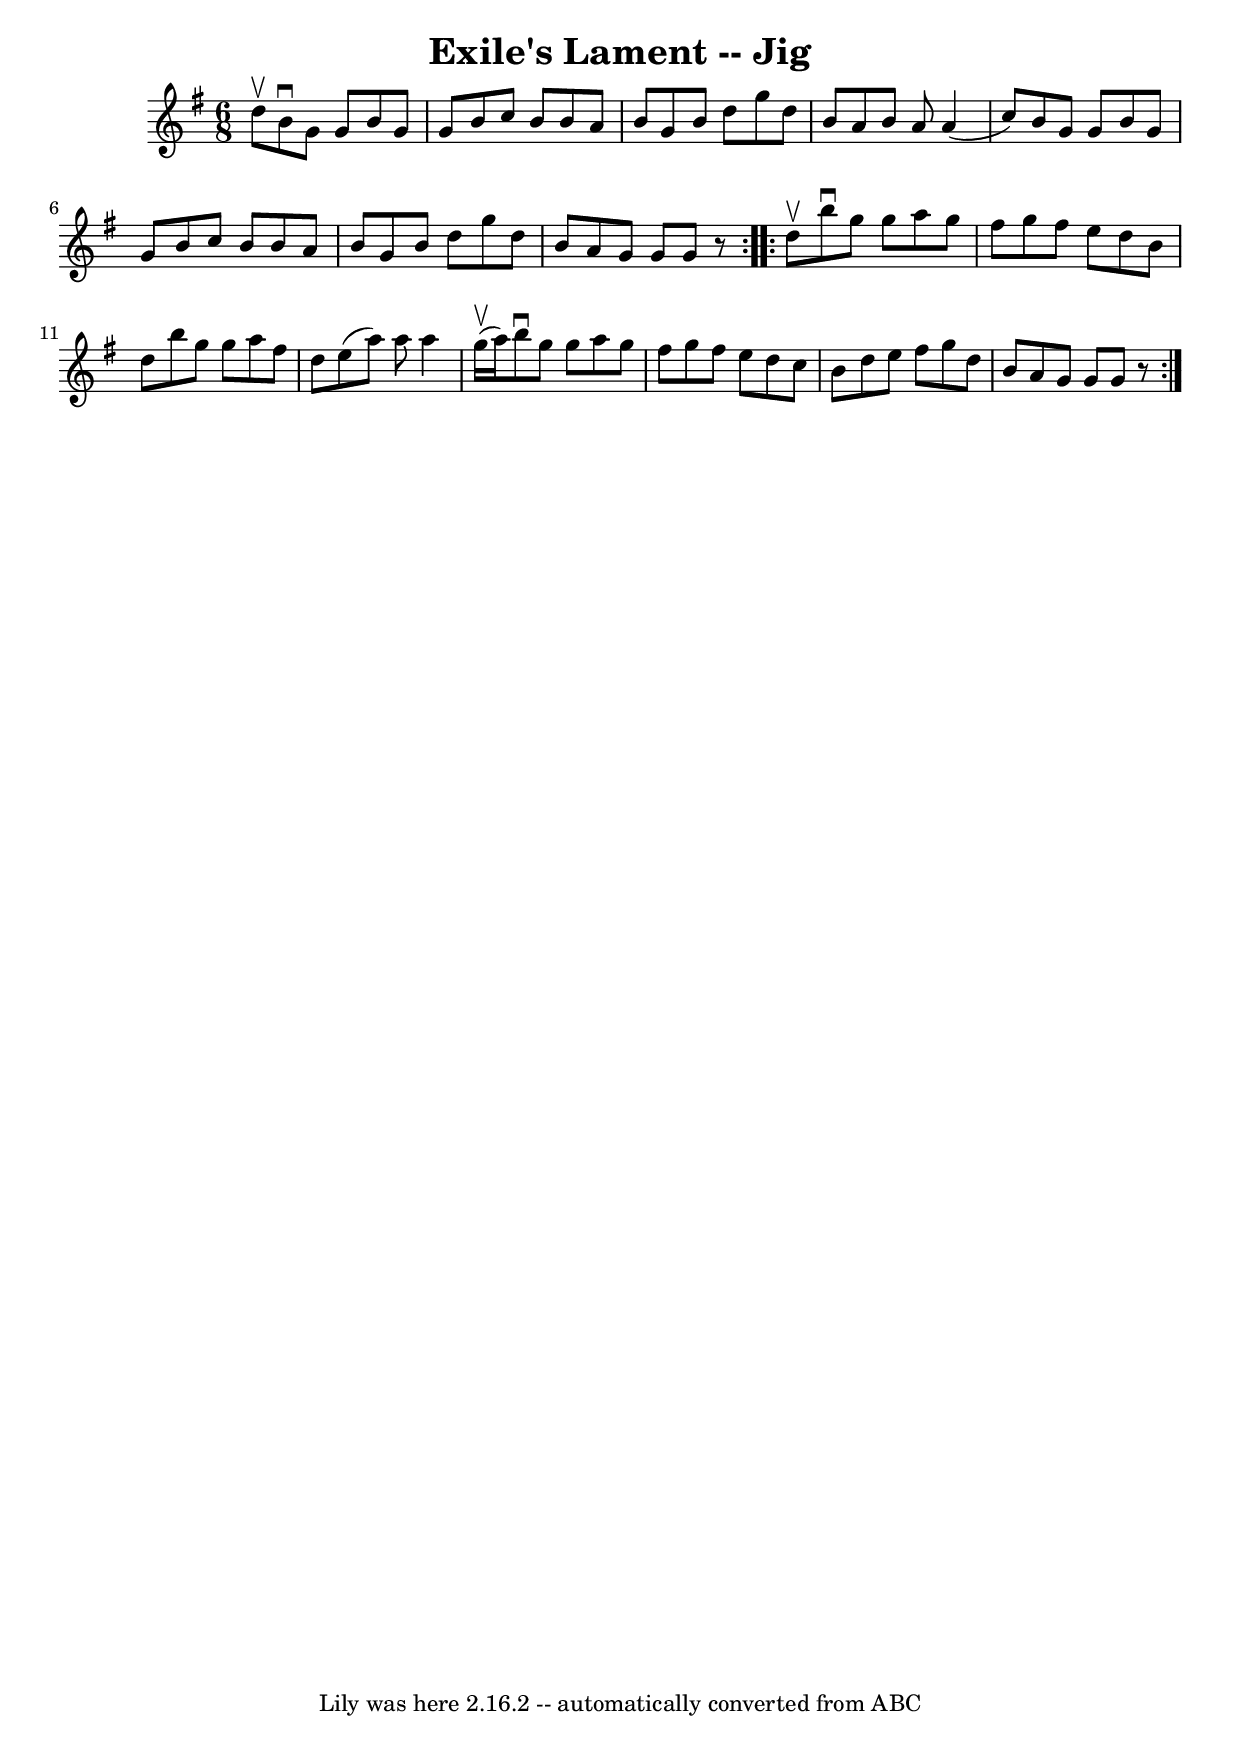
\version "2.16.2"
\include "Mammoth.ily"
\header {
  %% book = "Ryan's Mammoth Collection"
  crossRefNumber = "1"
  footnotes = ""
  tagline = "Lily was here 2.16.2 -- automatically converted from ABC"
  title = "Exile's Lament -- Jig"

}
voicedefault =  {



  \repeat volta 2 {

    \time 6/8 
    \key g \major     d''8^\upbow  |
    b'8^\downbow g'8 g'8         b'8 g'8 g'8   |
    b'8 c''8 b'8 b'8 a'8 b'8  |
         g'8 b'8 d''8 g''8 d''8 b'8   |
    a'8 b'8 a'8         a'4 (c''8)  |
    b'8 g'8 g'8 b'8 g'8 g'8  |
         b'8 c''8 b'8 b'8 a'8 b'8   |
    g'8 b'8 d''8 g''8      d''8 b'8   |
    a'8 g'8 g'8 g'8    r8   
  } 
  \repeat volta 2 {
         d''8^\upbow  |
    b''8^\downbow g''8 g''8 a''8 g''8         fis''8   |
    g''8 fis''8 e''8 d''8 b'8 d''8  |
         b''8 g''8 g''8 a''8 fis''8 d''8   |
    e''8 (a''8)        a''8 a''4 g''16^\upbow(a''16)  |
    b''8^\downbow g''8        g''8 a''8 g''8 fis''8   |
    g''8 fis''8 e''8 d''8         c''8 b'8   |
    d''8 e''8 fis''8 g''8 d''8 b'8  |
    
    a'8 g'8 g'8 g'8    r8   
  }   

}

\score{
  <<

    \context Staff="default"
    {
      \voicedefault 
      
    }

  >>
  \layout {
    
  }
  \midi {
  }

}
